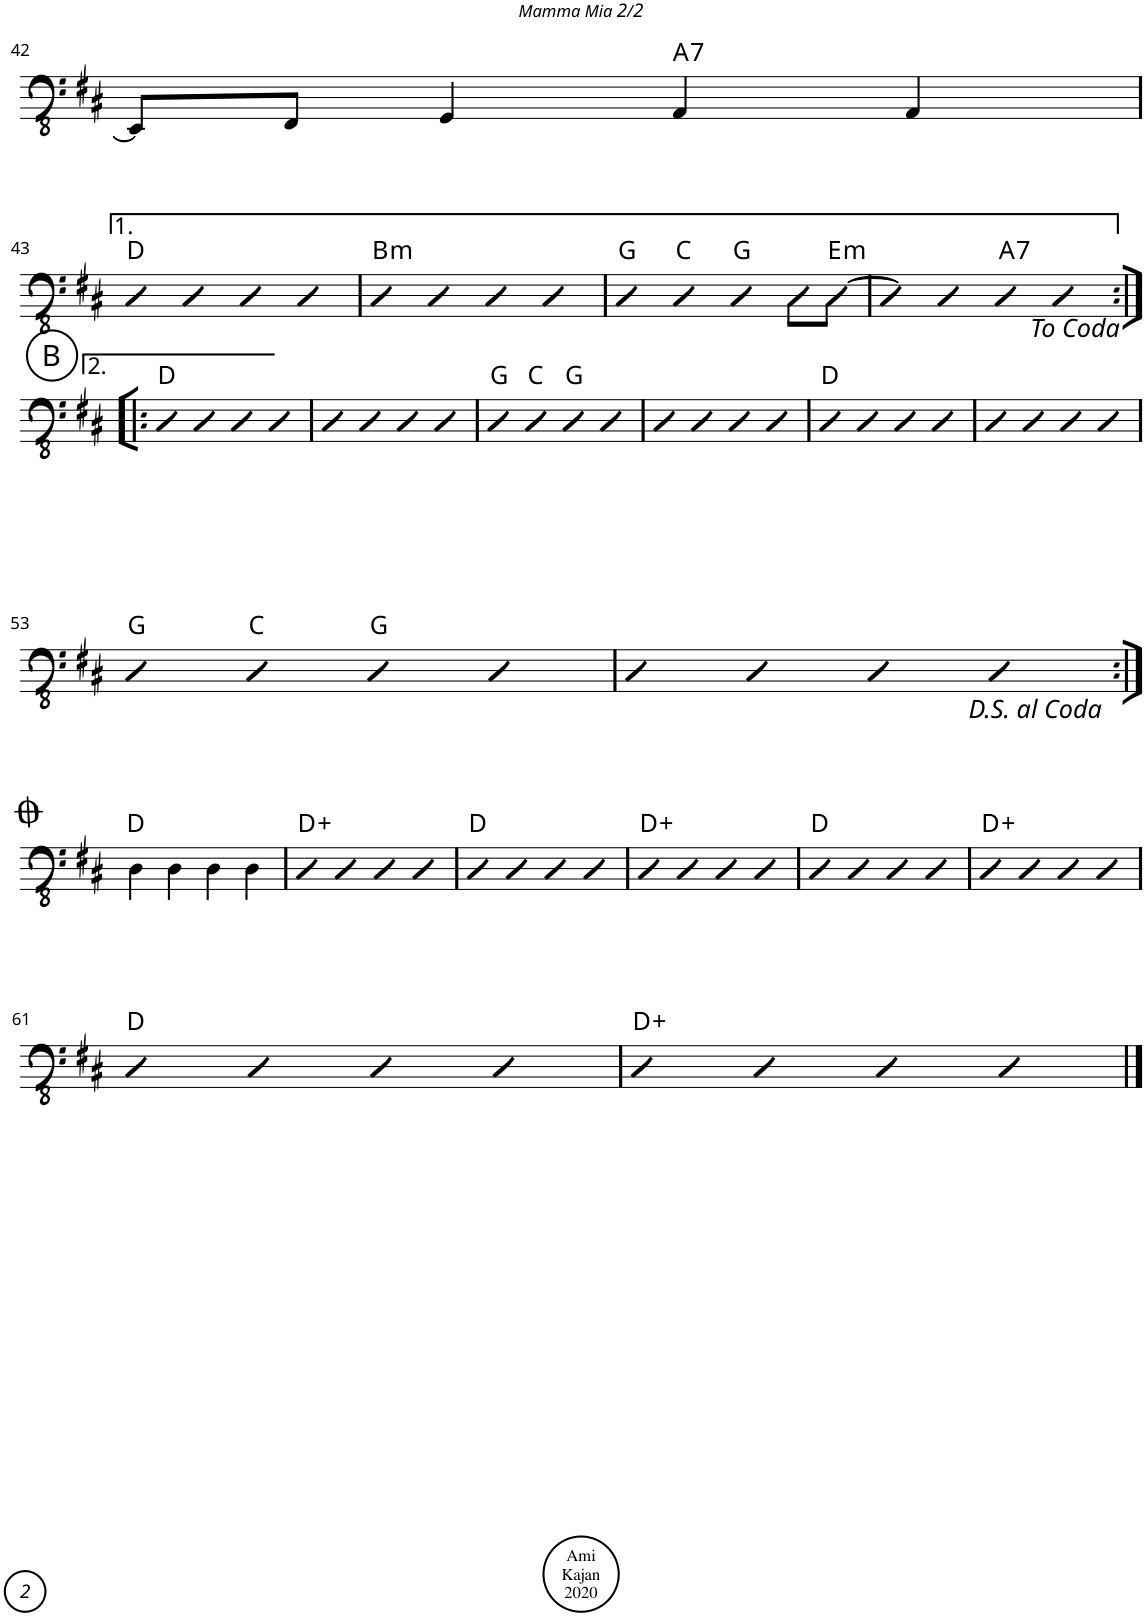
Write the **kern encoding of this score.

**kern	**harte
*part1	*part1
*staff1	*
*I"Acoustic Bass	*
*I'Bass	*
!!LO:PB:g=z
*clefFv4	*
*k[f#c#]	*
*M4/4	*
*met(c)	*
=42	=42
8EEE/L]	.
8FFF#/J	.
4GGG/	.
!	!LO:H:kt=7
4AAA/	A:7
4AAA/	.
!!LO:LB:g=z
=43	=43
4DD	D:maj
4DD	.
4DD	.
4DD	.
=44	=44
!	!LO:H:kt=m
4DD	B:min
4DD	.
4DD	.
4DD	.
=45	=45
4DD	G:maj
4DD	C:maj
4DD	G:maj
8DD\L	.
!	!LO:H:kt=m
[8DD\J	E:min
=46	=46
4DD]	.
4DD	.
!	!LO:H:kt=7
4DD	A:7
4DD	.
!!LO:LB:g=z
!!LO:REH:place=s1:a:cj:enc=circle:fs=14:t=B
=47:|!|:	=47:|!|:
4DD	D:maj
4DD	.
4DD	.
4DD	.
=48	=48
4DD	.
4DD	.
4DD	.
4DD	.
=49	=49
4DD	G:maj
4DD	C:maj
4DD	G:maj
4DD	.
=50	=50
4DD	.
4DD	.
4DD	.
4DD	.
=51	=51
4DD	D:maj
4DD	.
4DD	.
4DD	.
=52	=52
4DD	.
4DD	.
4DD	.
4DD	.
!!LO:LB:g=z
=53	=53
4DD	G:maj
4DD	C:maj
4DD	G:maj
4DD	.
=54	=54
4DD	.
4DD	.
4DD	.
4DD	.
!!LO:LB:g=z
=55:|!	=55:|!
4DD\	D:maj
4DD\	.
4DD\	.
4DD\	.
=56	=56
4DD	D:aug
4DD	.
4DD	.
4DD	.
=57	=57
4DD	D:maj
4DD	.
4DD	.
4DD	.
=58	=58
4DD	D:aug
4DD	.
4DD	.
4DD	.
=59	=59
4DD	D:maj
4DD	.
4DD	.
4DD	.
=60	=60
4DD	D:aug
4DD	.
4DD	.
4DD	.
!!LO:LB:g=z
=61	=61
4DD	D:maj
4DD	.
4DD	.
4DD	.
=62	=62
4DD	D:aug
4DD	.
4DD	.
4DD	.
==	==
*-	*-
